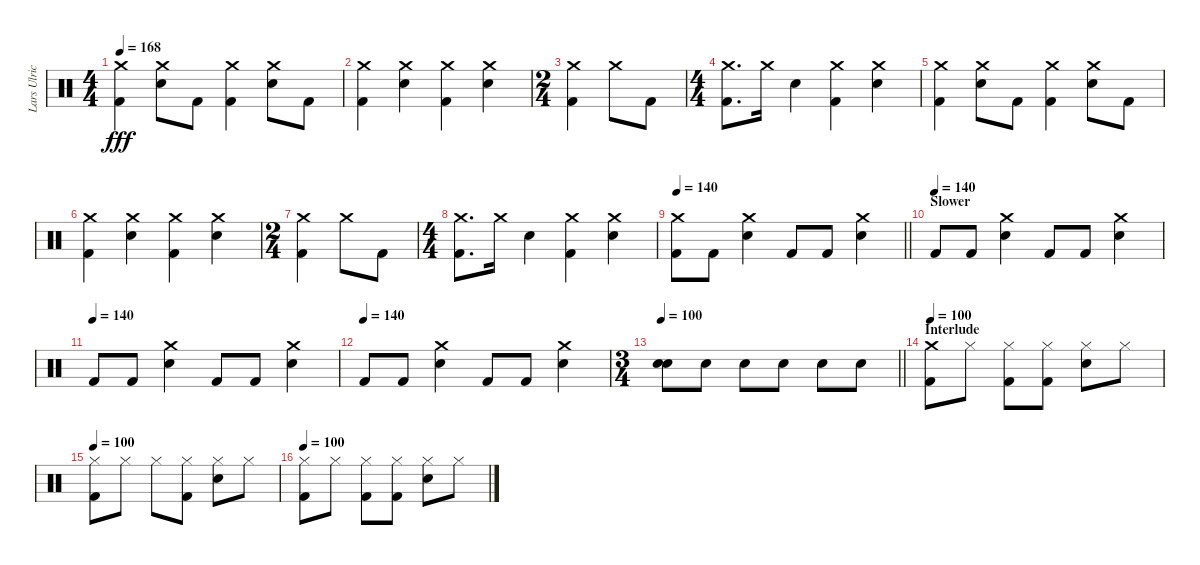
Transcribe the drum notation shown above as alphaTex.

\track ("Lars Ulrich" "Lars Ulric") {instrument percussion}
\staff {score}
\articulation defaults
\ts (4 4)
\tempo 168
\clef neutral
\ks c
("Kick (hit) 2" "Crash medium (hit)").4{dy fff} ("Snare (hit) 2" "Crash medium (hit)").8 "Kick (hit) 2".8 ("Kick (hit) 2" "Crash medium (hit)").4 ("Snare (hit) 2" "Crash medium (hit)").8 "Kick (hit) 2".8 |
("Kick (hit) 2" "Crash medium (hit)").4 ("Snare (hit) 2" "Crash medium (hit)").4 ("Kick (hit) 2" "Crash medium (hit)").4 ("Snare (hit) 2" "Crash medium (hit)").4 |
\ts (2 4)
("Kick (hit) 2" "Crash medium (hit)").4 "Crash medium (hit)".8 "Kick (hit) 2".8 |
\ts (4 4)
("Kick (hit) 2" "Crash medium (hit)").8{d} "Crash medium (hit)".16 "Snare (hit) 2".4 ("Kick (hit) 2" "Crash medium (hit)").4 ("Snare (hit) 2" "Crash medium (hit)").4 |
("Kick (hit) 2" "Crash medium (hit)").4 ("Snare (hit) 2" "Crash medium (hit)").8 "Kick (hit) 2".8 ("Kick (hit) 2" "Crash medium (hit)").4 ("Snare (hit) 2" "Crash medium (hit)").8 "Kick (hit) 2".8 |
("Kick (hit) 2" "Crash medium (hit)").4 ("Snare (hit) 2" "Crash medium (hit)").4 ("Kick (hit) 2" "Crash medium (hit)").4 ("Snare (hit) 2" "Crash medium (hit)").4 |
\ts (2 4)
("Kick (hit) 2" "Crash medium (hit)").4 "Crash medium (hit)".8 "Kick (hit) 2".8 |
\ts (4 4)
("Kick (hit) 2" "Crash medium (hit)").8{d} "Crash medium (hit)".16 "Snare (hit) 2".4 ("Kick (hit) 2" "Crash medium (hit)").4 ("Snare (hit) 2" "Crash medium (hit)").4 |
\tempo 140
\barLineRight lightlight
("Kick (hit) 2" "Crash medium (hit)").8 "Kick (hit) 2".8 ("Snare (hit) 2" "Crash medium (hit)").4 "Kick (hit) 2".8 "Kick (hit) 2".8 ("Crash medium (hit)" "Snare (hit) 2").4 |
\section ("" "Slower")
\tempo (140)
"Kick (hit) 2".8 "Kick (hit) 2".8 ("Snare (hit) 2" "Crash medium (hit)").4 "Kick (hit) 2".8 "Kick (hit) 2".8 ("Crash medium (hit)" "Snare (hit) 2").4 |
\tempo (140)
"Kick (hit) 2".8 "Kick (hit) 2".8 ("Snare (hit) 2" "Crash medium (hit)").4 "Kick (hit) 2".8 "Kick (hit) 2".8 ("Crash medium (hit)" "Snare (hit) 2").4 |
\tempo (140)
"Kick (hit) 2".8 "Kick (hit) 2".8 ("Snare (hit) 2" "Crash medium (hit)").4 "Kick (hit) 2".8 "Kick (hit) 2".8 ("Crash medium (hit)" "Snare (hit) 2").4 |
\ts (3 4)
\tempo 100
\barLineRight lightlight
("Snare (hit) 2" "Snare (hit) 2").8 "Snare (hit) 2".8 "Snare (hit) 2".8 "Snare (hit) 2".8 "Snare (hit) 2".8 "Snare (hit) 2".8 |
\section ("" "Interlude")
\tempo 100
("Crash medium (hit)" "Kick (hit) 2").8 "Hi-Hat (closed)".8 ("Kick (hit) 2" "Hi-Hat (closed)").8 ("Kick (hit) 2" "Hi-Hat (closed)").8 ("Snare (hit) 2" "Hi-Hat (closed)").8 "Hi-Hat (closed)".8 |
\tempo 100
("Hi-Hat (closed)" "Kick (hit) 2").8 "Hi-Hat (closed)".8 "Hi-Hat (closed)".8 ("Kick (hit) 2" "Hi-Hat (closed)").8 ("Hi-Hat (closed)" "Snare (hit) 2").8 "Hi-Hat (closed)".8 |
\tempo 100
("Hi-Hat (closed)" "Kick (hit) 2").8 "Hi-Hat (closed)".8 ("Kick (hit) 2" "Hi-Hat (closed)").8 ("Kick (hit) 2" "Hi-Hat (closed)").8 ("Hi-Hat (closed)" "Snare (hit) 2").8 "Hi-Hat (closed)".8
